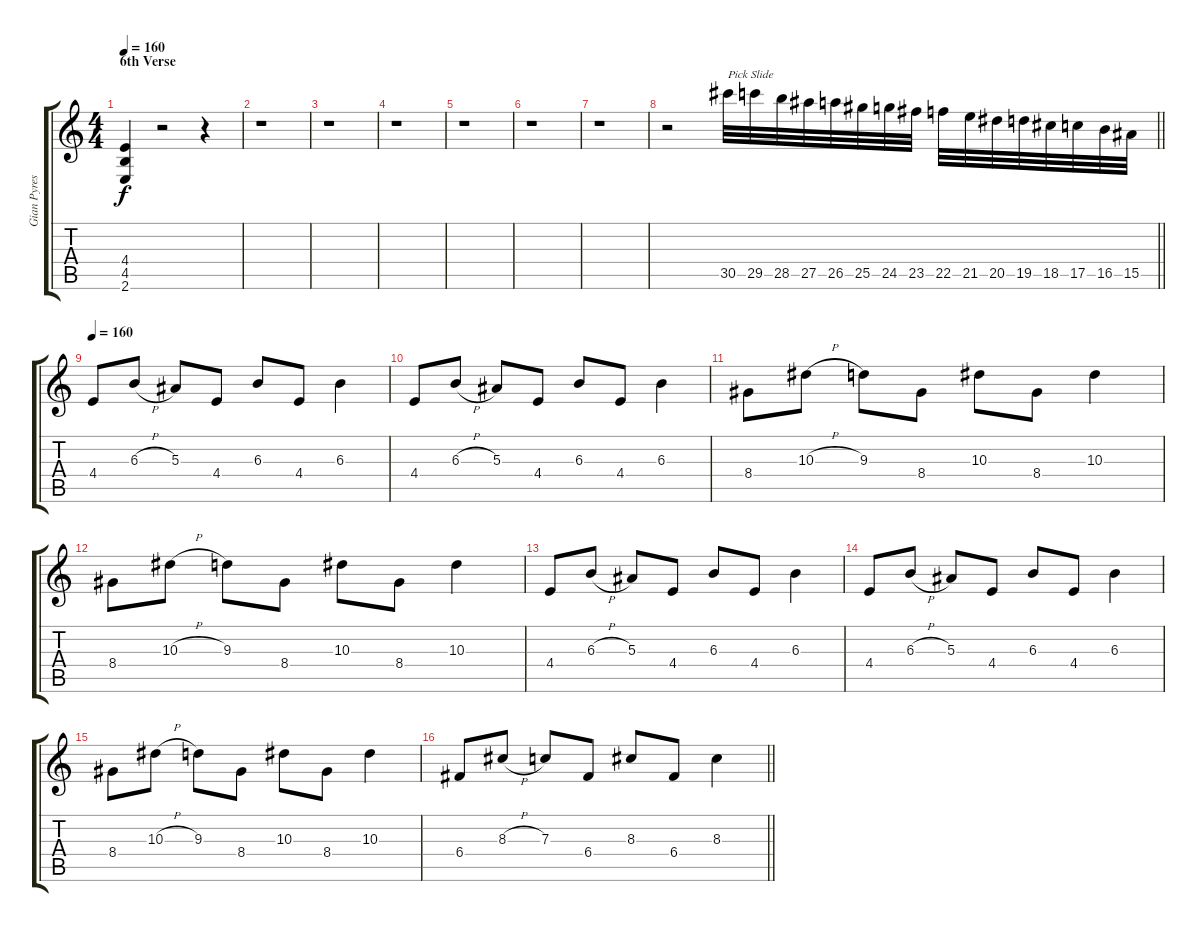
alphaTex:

\track ("Gian Pyres" "Gian Pyres") {instrument distortionguitar}
\staff {score tabs}
\tuning (D4 A3 F3 C3 G2 D2) {hide}
\ts (4 4)
\section ("" "6th Verse")
\tempo 160
\clef g2
\ks c
(4.4 4.5 2.6).4{dy f} r.2 r.4 |
r.1 |
r.1 |
r.1 |
r.1 |
r.1 |
r.1 |
\barLineRight lightlight
r.2 30.5.32{txt "Pick Slide"} 29.5.32 28.5.32 27.5.32 26.5.32 25.5.32 24.5.32 23.5.32 22.5.32 21.5.32 20.5.32 19.5.32 18.5.32 17.5.32 16.5.32 15.5.32 |
\tempo 160
4.4.8 6.3{h}.8 5.3.8 4.4.8 6.3.8 4.4.8 6.3.4 |
4.4.8 6.3{h}.8 5.3.8 4.4.8 6.3.8 4.4.8 6.3.4 |
8.4.8 10.3{h}.8 9.3.8 8.4.8 10.3.8 8.4.8 10.3.4 |
8.4.8 10.3{h}.8 9.3.8 8.4.8 10.3.8 8.4.8 10.3.4 |
4.4.8 6.3{h}.8 5.3.8 4.4.8 6.3.8 4.4.8 6.3.4 |
4.4.8 6.3{h}.8 5.3.8 4.4.8 6.3.8 4.4.8 6.3.4 |
8.4.8 10.3{h}.8 9.3.8 8.4.8 10.3.8 8.4.8 10.3.4 |
\barLineRight lightlight
6.4.8 8.3{h}.8 7.3.8 6.4.8 8.3.8 6.4.8 8.3.4
